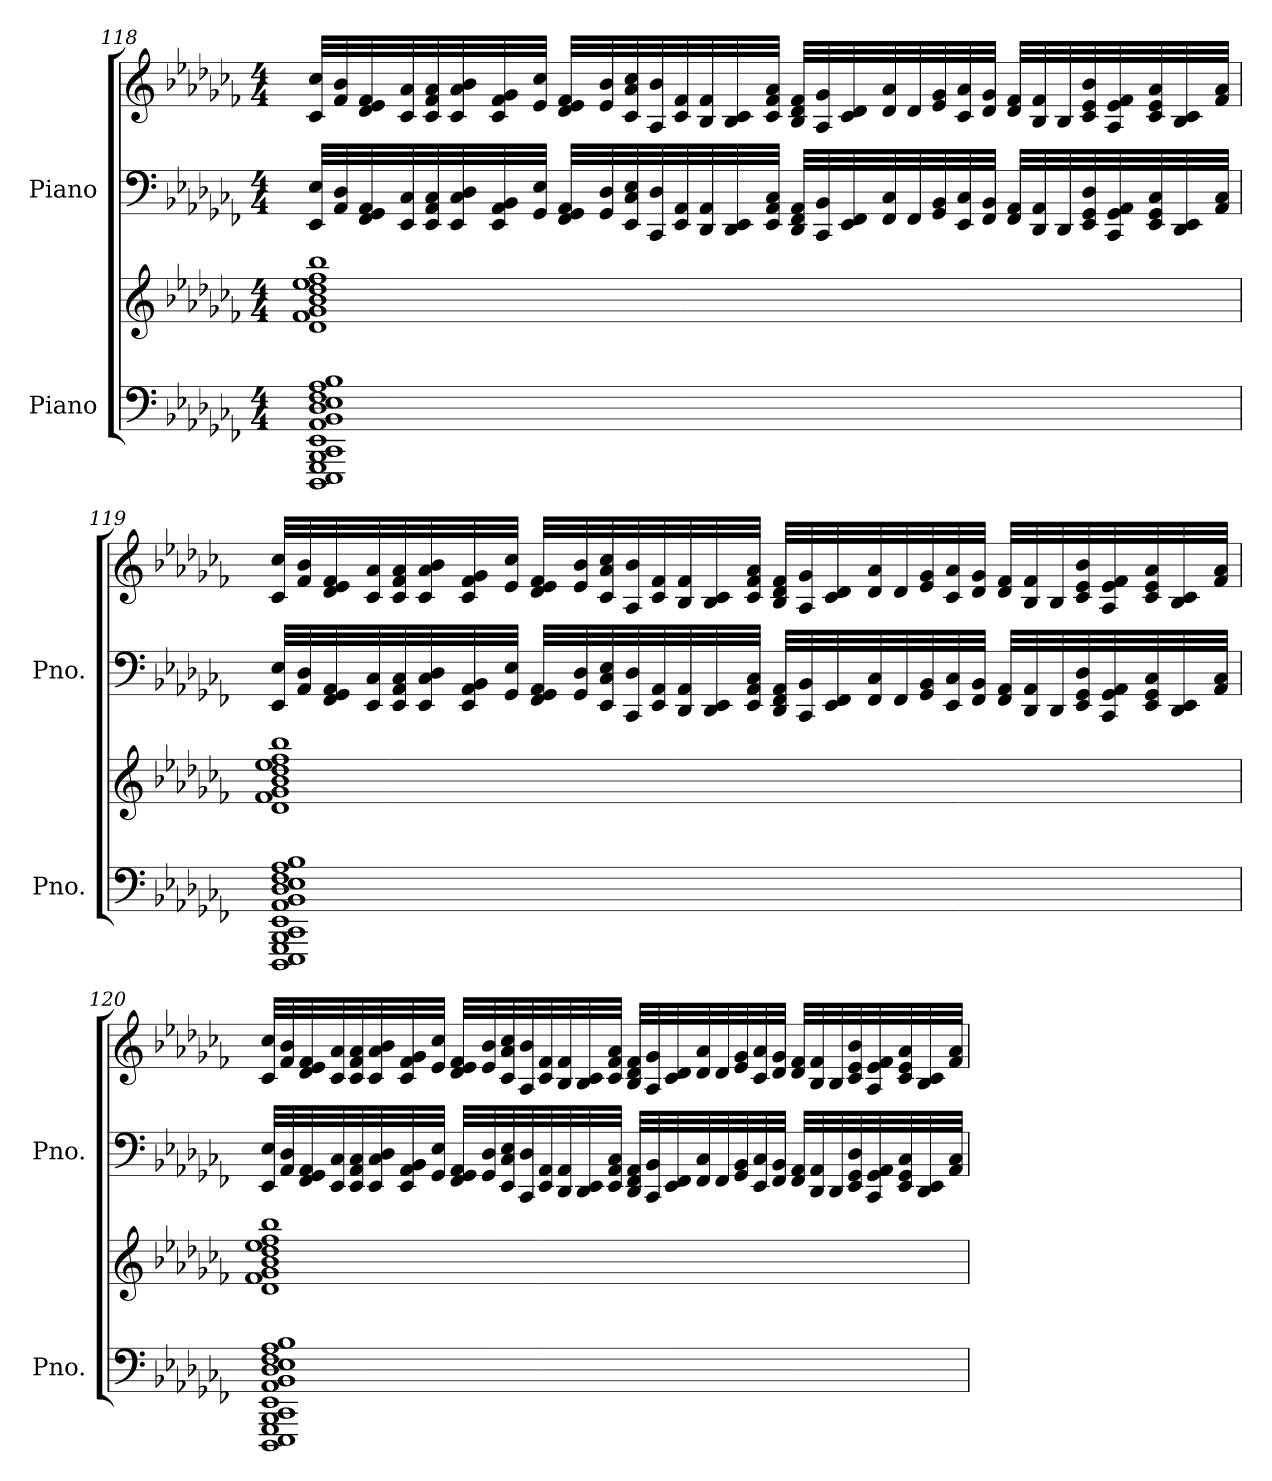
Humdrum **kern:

**kern	**kern	**kern	**kern
*part2	*part2	*part1	*part1
*staff4	*staff3	*staff2	*staff1
*I"Piano	*	*I"Piano	*
*I'Pno.	*	*I'Pno.	*
!!LO:LB:g=z
*clefF4	*clefG2	*clefF4	*clefG2
*ITrd14c24	*ITrd14c24	*ITrd-21c-36	*ITrd-21c-36
*k[b-e-a-d-g-c-f-]	*k[b-e-a-d-g-c-f-]	*k[b-e-a-d-g-c-f-]	*k[b-e-a-d-g-c-f-]
*M4/4	*M4/4	*M4/4	*M4/4
=118	=118	=118	=118
1DDDDD- 1EEEEE- 1GGGGG- 1BBBBB- 1CCCC- 1EEEE- 1AAAA- 1BBBB- 1DDD- 1EEE- 1FFF- 1AAA- 1BBB-	1DD- 1FF- 1GG- 1BB- 1D- 1E- 1F- 1B-	32ee-/ 32eee-/LLL	32cccc-/ 32ccccc-/LLL
.	.	32aa-/ 32ddd-/	32ffff-/ 32bbbb-/
.	.	32ff-/ 32gg-/ 32aa-/	32dddd-/ 32eeee-/ 32ffff-/
.	.	32ee-/ 32ccc-/	32cccc-/ 32aaaa-/
.	.	32ee-/ 32aa-/ 32ccc-/	32cccc-/ 32ffff-/ 32aaaa-/
.	.	32ee-/ 32ccc-/ 32ddd-/	32cccc-/ 32aaaa-/ 32bbbb-/
.	.	32ee-/ 32aa-/ 32bb-/	32cccc-/ 32ffff-/ 32gggg-/
.	.	32gg-/ 32eee-/JJJ	32eeee-/ 32ccccc-/JJJ
.	.	32ff-/ 32gg-/ 32aa-/LLL	32dddd-/ 32eeee-/ 32ffff-/LLL
.	.	32gg-/ 32ddd-/	32eeee-/ 32bbbb-/
.	.	32ee-/ 32ccc-/ 32eee-/	32cccc-/ 32aaaa-/ 32ccccc-/
.	.	32cc-/ 32ddd-/	32aaa-/ 32bbbb-/
.	.	32ee-/ 32aa-/	32cccc-/ 32ffff-/
.	.	32dd-/ 32aa-/	32bbb-/ 32ffff-/
.	.	32dd-/ 32ee-/	32bbb-/ 32cccc-/
.	.	32ee-/ 32aa-/ 32ccc-/JJJ	32cccc-/ 32ffff-/ 32aaaa-/JJJ
.	.	32dd-/ 32ff-/ 32aa-/LLL	32bbb-/ 32dddd-/ 32ffff-/LLL
.	.	32cc-/ 32bb-/	32aaa-/ 32gggg-/
.	.	32ee-/ 32ff-/	32cccc-/ 32dddd-/
.	.	32ff-/ 32ccc-/	32dddd-/ 32aaaa-/
.	.	32ff-/	32dddd-/
.	.	32gg-/ 32bb-/	32eeee-/ 32gggg-/
.	.	32ee-/ 32ccc-/	32cccc-/ 32aaaa-/
.	.	32ff-/ 32bb-/JJJ	32dddd-/ 32gggg-/JJJ
.	.	32ff-/ 32aa-/LLL	32dddd-/ 32ffff-/LLL
.	.	32dd-/ 32aa-/	32bbb-/ 32ffff-/
.	.	32dd-/	32bbb-/
.	.	32ee-/ 32gg-/ 32ddd-/	32cccc-/ 32eeee-/ 32bbbb-/
.	.	32cc-/ 32gg-/ 32aa-/	32aaa-/ 32eeee-/ 32ffff-/
.	.	32ee-/ 32gg-/ 32ccc-/	32cccc-/ 32eeee-/ 32aaaa-/
.	.	32dd-/ 32ee-/	32bbb-/ 32cccc-/
.	.	32aa-/ 32ccc-/JJJ	32ffff-/ 32aaaa-/JJJ
!!LO:LB:g=z
=119	=119	=119	=119
1DDDDD- 1EEEEE- 1GGGGG- 1BBBBB- 1CCCC- 1EEEE- 1AAAA- 1BBBB- 1DDD- 1EEE- 1FFF- 1AAA- 1BBB-	1DD- 1FF- 1GG- 1BB- 1D- 1E- 1F- 1B-	32ee-/ 32eee-/LLL	32cccc-/ 32ccccc-/LLL
.	.	32aa-/ 32ddd-/	32ffff-/ 32bbbb-/
.	.	32ff-/ 32gg-/ 32aa-/	32dddd-/ 32eeee-/ 32ffff-/
.	.	32ee-/ 32ccc-/	32cccc-/ 32aaaa-/
.	.	32ee-/ 32aa-/ 32ccc-/	32cccc-/ 32ffff-/ 32aaaa-/
.	.	32ee-/ 32ccc-/ 32ddd-/	32cccc-/ 32aaaa-/ 32bbbb-/
.	.	32ee-/ 32aa-/ 32bb-/	32cccc-/ 32ffff-/ 32gggg-/
.	.	32gg-/ 32eee-/JJJ	32eeee-/ 32ccccc-/JJJ
.	.	32ff-/ 32gg-/ 32aa-/LLL	32dddd-/ 32eeee-/ 32ffff-/LLL
.	.	32gg-/ 32ddd-/	32eeee-/ 32bbbb-/
.	.	32ee-/ 32ccc-/ 32eee-/	32cccc-/ 32aaaa-/ 32ccccc-/
.	.	32cc-/ 32ddd-/	32aaa-/ 32bbbb-/
.	.	32ee-/ 32aa-/	32cccc-/ 32ffff-/
.	.	32dd-/ 32aa-/	32bbb-/ 32ffff-/
.	.	32dd-/ 32ee-/	32bbb-/ 32cccc-/
.	.	32ee-/ 32aa-/ 32ccc-/JJJ	32cccc-/ 32ffff-/ 32aaaa-/JJJ
.	.	32dd-/ 32ff-/ 32aa-/LLL	32bbb-/ 32dddd-/ 32ffff-/LLL
.	.	32cc-/ 32bb-/	32aaa-/ 32gggg-/
.	.	32ee-/ 32ff-/	32cccc-/ 32dddd-/
.	.	32ff-/ 32ccc-/	32dddd-/ 32aaaa-/
.	.	32ff-/	32dddd-/
.	.	32gg-/ 32bb-/	32eeee-/ 32gggg-/
.	.	32ee-/ 32ccc-/	32cccc-/ 32aaaa-/
.	.	32ff-/ 32bb-/JJJ	32dddd-/ 32gggg-/JJJ
.	.	32ff-/ 32aa-/LLL	32dddd-/ 32ffff-/LLL
.	.	32dd-/ 32aa-/	32bbb-/ 32ffff-/
.	.	32dd-/	32bbb-/
.	.	32ee-/ 32gg-/ 32ddd-/	32cccc-/ 32eeee-/ 32bbbb-/
.	.	32cc-/ 32gg-/ 32aa-/	32aaa-/ 32eeee-/ 32ffff-/
.	.	32ee-/ 32gg-/ 32ccc-/	32cccc-/ 32eeee-/ 32aaaa-/
.	.	32dd-/ 32ee-/	32bbb-/ 32cccc-/
.	.	32aa-/ 32ccc-/JJJ	32ffff-/ 32aaaa-/JJJ
!!LO:PB:g=z
=120	=120	=120	=120
1DDDDD- 1EEEEE- 1GGGGG- 1BBBBB- 1CCCC- 1EEEE- 1AAAA- 1BBBB- 1DDD- 1EEE- 1FFF- 1AAA- 1BBB-	1DD- 1FF- 1GG- 1BB- 1D- 1E- 1F- 1B-	32ee-/ 32eee-/LLL	32cccc-/ 32ccccc-/LLL
.	.	32aa-/ 32ddd-/	32ffff-/ 32bbbb-/
.	.	32ff-/ 32gg-/ 32aa-/	32dddd-/ 32eeee-/ 32ffff-/
.	.	32ee-/ 32ccc-/	32cccc-/ 32aaaa-/
.	.	32ee-/ 32aa-/ 32ccc-/	32cccc-/ 32ffff-/ 32aaaa-/
.	.	32ee-/ 32ccc-/ 32ddd-/	32cccc-/ 32aaaa-/ 32bbbb-/
.	.	32ee-/ 32aa-/ 32bb-/	32cccc-/ 32ffff-/ 32gggg-/
.	.	32gg-/ 32eee-/JJJ	32eeee-/ 32ccccc-/JJJ
.	.	32ff-/ 32gg-/ 32aa-/LLL	32dddd-/ 32eeee-/ 32ffff-/LLL
.	.	32gg-/ 32ddd-/	32eeee-/ 32bbbb-/
.	.	32ee-/ 32ccc-/ 32eee-/	32cccc-/ 32aaaa-/ 32ccccc-/
.	.	32cc-/ 32ddd-/	32aaa-/ 32bbbb-/
.	.	32ee-/ 32aa-/	32cccc-/ 32ffff-/
.	.	32dd-/ 32aa-/	32bbb-/ 32ffff-/
.	.	32dd-/ 32ee-/	32bbb-/ 32cccc-/
.	.	32ee-/ 32aa-/ 32ccc-/JJJ	32cccc-/ 32ffff-/ 32aaaa-/JJJ
.	.	32dd-/ 32ff-/ 32aa-/LLL	32bbb-/ 32dddd-/ 32ffff-/LLL
.	.	32cc-/ 32bb-/	32aaa-/ 32gggg-/
.	.	32ee-/ 32ff-/	32cccc-/ 32dddd-/
.	.	32ff-/ 32ccc-/	32dddd-/ 32aaaa-/
.	.	32ff-/	32dddd-/
.	.	32gg-/ 32bb-/	32eeee-/ 32gggg-/
.	.	32ee-/ 32ccc-/	32cccc-/ 32aaaa-/
.	.	32ff-/ 32bb-/JJJ	32dddd-/ 32gggg-/JJJ
.	.	32ff-/ 32aa-/LLL	32dddd-/ 32ffff-/LLL
.	.	32dd-/ 32aa-/	32bbb-/ 32ffff-/
.	.	32dd-/	32bbb-/
.	.	32ee-/ 32gg-/ 32ddd-/	32cccc-/ 32eeee-/ 32bbbb-/
.	.	32cc-/ 32gg-/ 32aa-/	32aaa-/ 32eeee-/ 32ffff-/
.	.	32ee-/ 32gg-/ 32ccc-/	32cccc-/ 32eeee-/ 32aaaa-/
.	.	32dd-/ 32ee-/	32bbb-/ 32cccc-/
.	.	32aa-/ 32ccc-/JJJ	32ffff-/ 32aaaa-/JJJ
=	=	=	=
*-	*-	*-	*-
